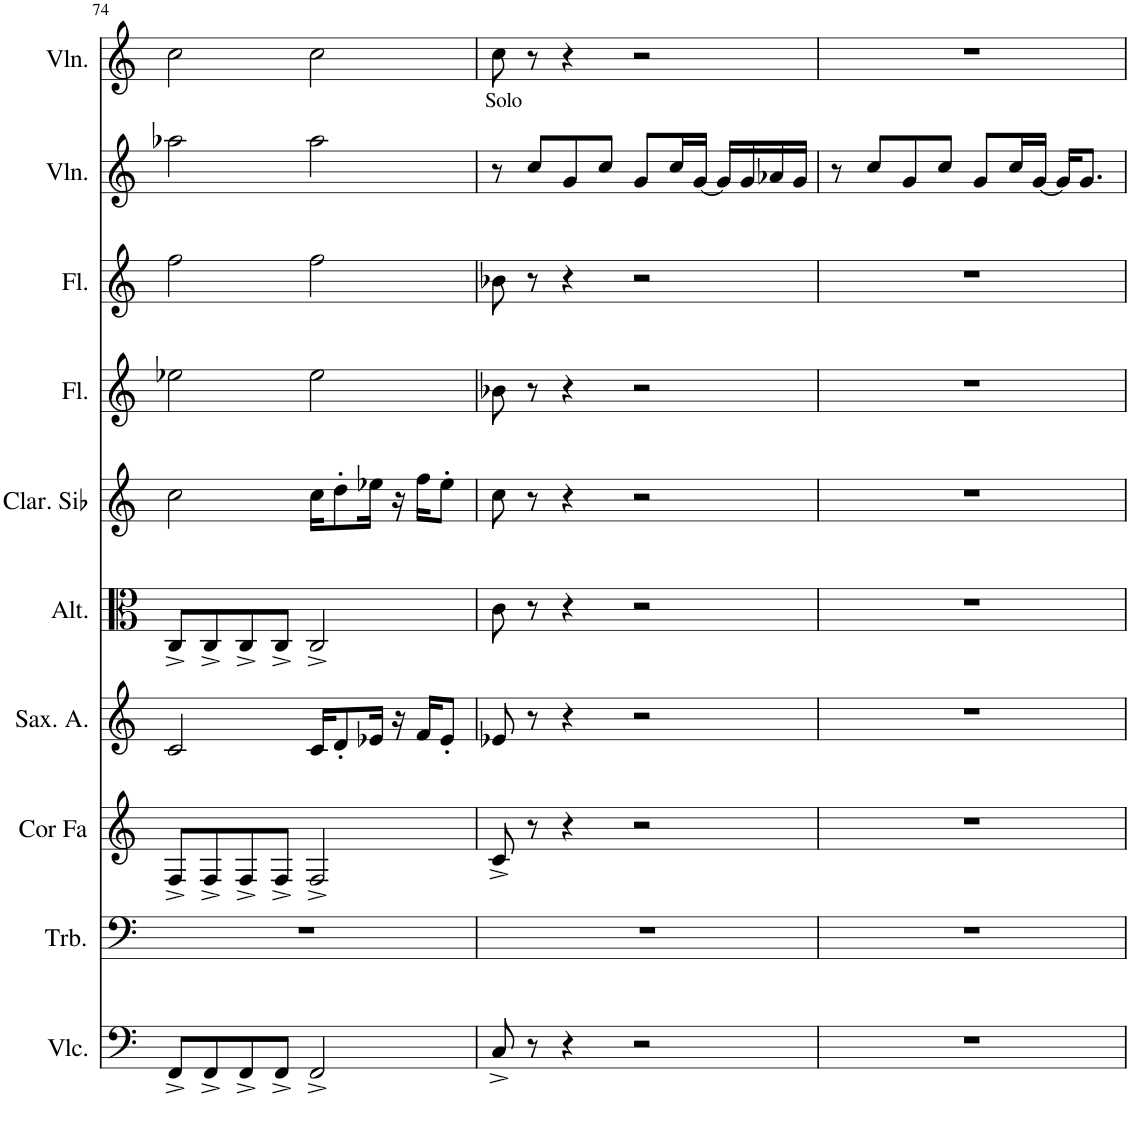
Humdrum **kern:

**kern	**kern	**kern	**kern	**kern	**kern	**kern	**kern	**kern	**kern
*part10	*part9	*part8	*part7	*part6	*part5	*part4	*part3	*part2	*part1
*staff10	*staff9	*staff8	*staff7	*staff6	*staff5	*staff4	*staff3	*staff2	*staff1
*I"Violoncelle	*I"Trombone	*I"Cor en Fa	*I"Saxophone Alto	*I"Alto	*I"Clarinette en Sib	*I"Flûte	*I"Flûte	*I"Violon	*I"Violon
*I'Vlc.	*I'Trb.	*I'Cor Fa	*I'Sax. A.	*I'Alt.	*I'Clar. Sib	*I'Fl.	*I'Fl.	*I'Vln.	*I'Vln.
!!LO:PB:g=z
*clefF4	*clefF4	*clefG2	*clefG2	*clefC3	*clefG2	*clefG2	*clefG2	*clefG2	*clefG2
*	*	*ITrd4c7	*ITrd5c9	*	*ITrd1c2	*	*	*	*
*k[]	*k[]	*k[]	*k[]	*k[]	*k[]	*k[]	*k[]	*k[]	*k[]
*M4/4	*M4/4	*M4/4	*M4/4	*M4/4	*M4/4	*M4/4	*M4/4	*M4/4	*M4/4
=74	=74	=74	=74	=74	=74	=74	=74	=74	=74
8FF^/L	1r	8F^/L	2c/	8C^/L	2cc\	2ee-X\	2ff\	2aa-X\	2cc\
8FF^/	.	8F^/	.	8C^/	.	.	.	.	.
8FF^/	.	8F^/	.	8C^/	.	.	.	.	.
8FF^/J	.	8F^/J	.	8C^/J	.	.	.	.	.
2FF^/	.	2F^/	16c/KL	2C^/	16cc\KL	2ee-\	2ff\	2aa-\	2cc\
.	.	.	8d'/	.	8dd'\	.	.	.	.
.	.	.	16e-X/Jk	.	16ee-X\Jk	.	.	.	.
.	.	.	16r	.	16r	.	.	.	.
.	.	.	16f/KL	.	16ff\KL	.	.	.	.
.	.	.	8e-'/J	.	8ee-'\J	.	.	.	.
=75	=75	=75	=75	=75	=75	=75	=75	=75	=75
!	!	!	!	!	!	!	!	!LO:TX:a:t=Solo	!
8C^/	1r	8c^/	8e-X/	8c\	8cc\	8b-X\	8b-X\	8r	8cc\
8r	.	8r	8r	8r	8r	8r	8r	8cc/L	8r
4r	.	4r	4r	4r	4r	4r	4r	8g/	4r
.	.	.	.	.	.	.	.	8cc/J	.
2r	.	2r	2r	2r	2r	2r	2r	8g/L	2r
.	.	.	.	.	.	.	.	16cc/L	.
.	.	.	.	.	.	.	.	[16g/JJ	.
.	.	.	.	.	.	.	.	16g/LL]	.
.	.	.	.	.	.	.	.	16g/	.
.	.	.	.	.	.	.	.	16a-X/	.
.	.	.	.	.	.	.	.	16g/JJ	.
=76	=76	=76	=76	=76	=76	=76	=76	=76	=76
1r	1r	1r	1r	1r	1r	1r	1r	8r	1r
.	.	.	.	.	.	.	.	8cc/L	.
.	.	.	.	.	.	.	.	8g/	.
.	.	.	.	.	.	.	.	8cc/J	.
.	.	.	.	.	.	.	.	8g/L	.
.	.	.	.	.	.	.	.	16cc/L	.
.	.	.	.	.	.	.	.	[16g/JJ	.
.	.	.	.	.	.	.	.	16g/KL]	.
.	.	.	.	.	.	.	.	8.g/J	.
=	=	=	=	=	=	=	=	=	=
*-	*-	*-	*-	*-	*-	*-	*-	*-	*-
